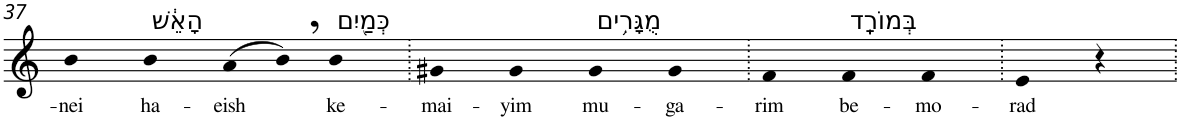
**kern	**text
*part1	*part1
*staff1	*staff1
*I"Piano	*
*I'Pno	*
!!LO:PB:g=z
*clefG2	*
*k[]	*
=37	=37
!	!LO:LY:b
4b	-nei
!LO:TX:a:t=הָאֵ֔שׁ	!
!	!LO:LY:b
4b	ha-
!	!LO:LY:b
(>8a	-eish
8b,)	.
!LO:TX:a:t=כְּמַ֖יִם	!
!	!LO:LY:b
4b	ke-
=38.	=38.
!	!LO:LY:b
4g#X	-mai-
!	!LO:LY:b
4g#	-yim
!LO:TX:a:t=מֻגָּרִ֥ים	!
!	!LO:LY:b
4g#	mu-
!	!LO:LY:b
4g#	-ga-
=39.	=39.
!	!LO:LY:b
4f	-rim
!LO:TX:a:t=בְּמוֹרָֽד	!
!	!LO:LY:b
4f	be-
!	!LO:LY:b
4f	-mo-
=40.	=40.
!	!LO:LY:b
4e	-rad
4r	.
=.	=.
*-	*-
